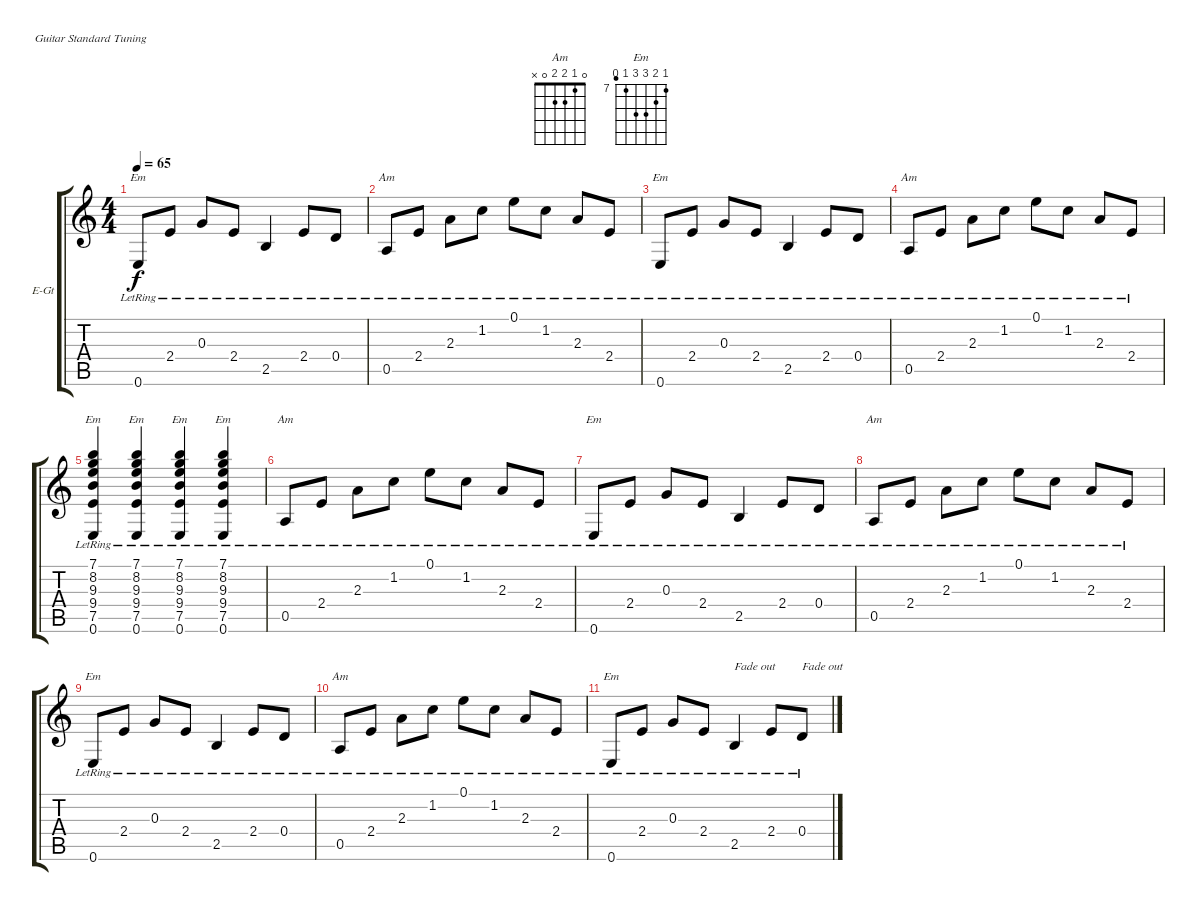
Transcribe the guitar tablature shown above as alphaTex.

\bracketExtendMode groupsimilarinstruments
\firstSystemTrackNameOrientation horizontal
\otherSystemsTrackNameOrientation horizontal
\track ("Electric Guitar 2" "E-Gt") {instrument electricguitarclean}
\staff {score tabs}
\tuning (E4 B3 G3 D3 A2 E2)
\chord ("Am" 0 1 2 2 0 x)
\chord ("Em" 3 5 4 5 x 0)
\chord ("Em" 7 8 9 9 7 6) {firstfret 7}
\ts (4 4)
\tempo 65
\clef g2
\ks c
0.6{lr}.8{ch "Em" dy f} 2.4{lr}.8 0.3{lr}.8 2.4{lr}.8 2.5{lr}.4 2.4{lr}.8 0.4{lr}.8 |
0.5{lr}.8{ch "Am"} 2.4{lr}.8 2.3{lr}.8 1.2{lr}.8 0.1{lr}.8 1.2{lr}.8 2.3{lr}.8 2.4{lr}.8 |
0.6{lr}.8{ch "Em"} 2.4{lr}.8 0.3{lr}.8 2.4{lr}.8 2.5{lr}.4 2.4{lr}.8 0.4{lr}.8 |
0.5{lr}.8{ch "Am"} 2.4{lr}.8 2.3{lr}.8 1.2{lr}.8 0.1{lr}.8 1.2{lr}.8 2.3{lr}.8 2.4{lr}.8 |
(7.1{lr} 8.2{lr} 9.3{lr} 9.4{lr} 7.5{lr} 0.6{lr}).4{ch "Em"} (7.1{lr} 8.2{lr} 9.3{lr} 9.4{lr} 7.5{lr} 0.6{lr}).4{ch "Em"} (7.1{lr} 8.2{lr} 9.3{lr} 9.4{lr} 7.5{lr} 0.6{lr}).4{ch "Em"} (7.1{lr} 8.2{lr} 9.3{lr} 9.4{lr} 7.5{lr} 0.6{lr}).4{ch "Em"} |
0.5{lr}.8{ch "Am"} 2.4{lr}.8 2.3{lr}.8 1.2{lr}.8 0.1{lr}.8 1.2{lr}.8 2.3{lr}.8 2.4{lr}.8 |
0.6{lr}.8{ch "Em"} 2.4{lr}.8 0.3{lr}.8 2.4{lr}.8 2.5{lr}.4 2.4{lr}.8 0.4{lr}.8 |
0.5{lr}.8{ch "Am"} 2.4{lr}.8 2.3{lr}.8 1.2{lr}.8 0.1{lr}.8 1.2{lr}.8 2.3{lr}.8 2.4{lr}.8 |
0.6{lr}.8{ch "Em"} 2.4{lr}.8 0.3{lr}.8 2.4{lr}.8 2.5{lr}.4 2.4{lr}.8 0.4{lr}.8 |
0.5{lr}.8{ch "Am"} 2.4{lr}.8 2.3{lr}.8 1.2{lr}.8 0.1{lr}.8 1.2{lr}.8 2.3{lr}.8 2.4{lr}.8 |
0.6{lr}.8{ch "Em"} 2.4{lr}.8 0.3{lr}.8 2.4{lr}.8 2.5{lr}.4{txt "Fade out"} 2.4{lr}.8 0.4{lr}.8{txt "Fade out"}
